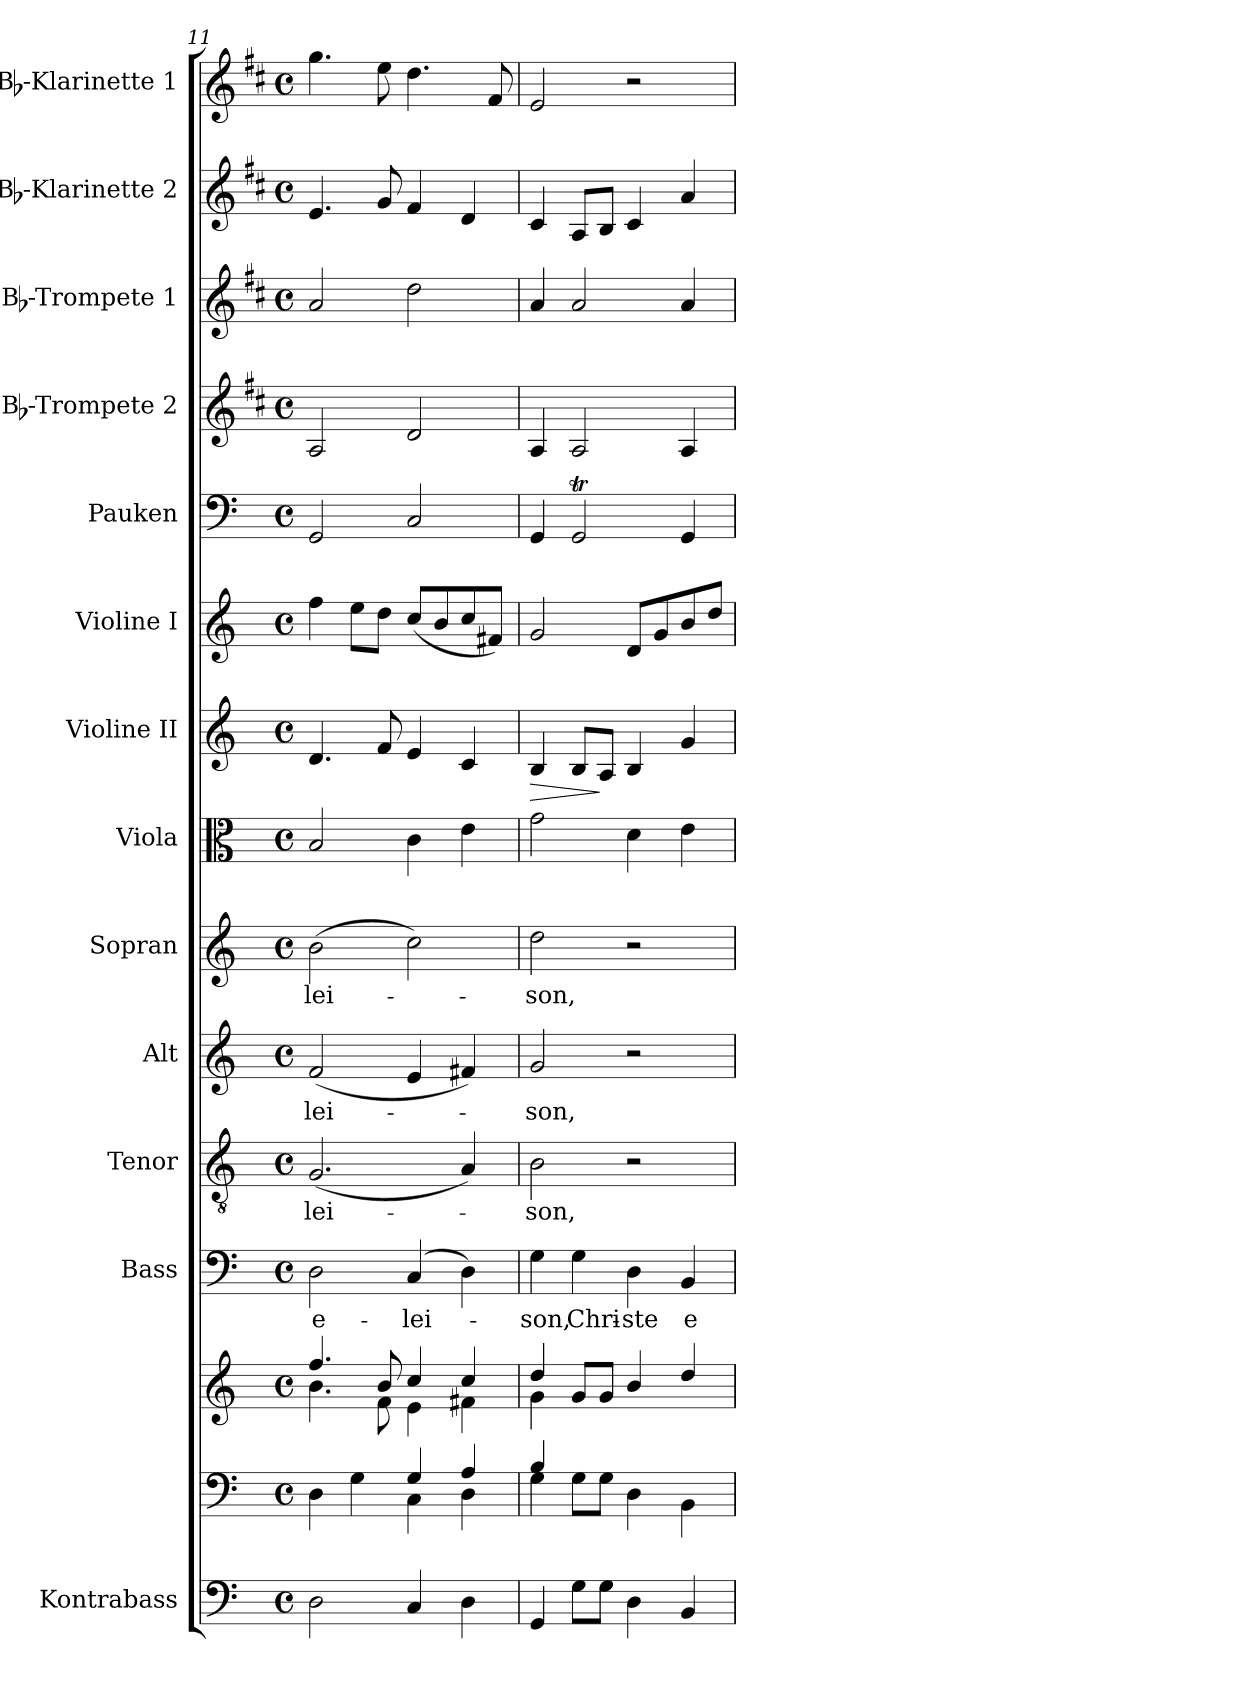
**kern	**kern	**kern	**kern	**text	**kern	**text	**kern	**text	**kern	**text	**kern	**kern	**dynam	**kern	**kern	**kern	**kern	**kern	**kern
*part14	*part13	*part13	*part12	*part12	*part11	*part11	*part10	*part10	*part9	*part9	*part8	*part7	*part7	*part6	*part5	*part4	*part3	*part2	*part1
*staff15	*staff14	*staff13	*staff12	*staff12	*staff11	*staff11	*staff10	*staff10	*staff9	*staff9	*staff8	*staff7	*staff7	*staff6	*staff5	*staff4	*staff3	*staff2	*staff1
*I"Kontrabass	*	*	*I"Bass	*	*I"Tenor	*	*I"Alt	*	*I"Sopran	*	*I"Viola	*I"Violine II	*	*I"Violine I	*I"Pauken	*I"Bb-Trompete 2	*I"Bb-Trompete 1	*I"Bb-Klarinette 2	*I"Bb-Klarinette 1
*I'Kb.	*	*	*I'B.	*	*I'T.	*	*I'A.	*	*I'S.	*	*I'Vla.	*I'Vl. II	*	*I'Vl. I	*I'Pk.	*I'Bb Trp. 2	*I'Bb Trp. 1	*I'Bb Kl. 2	*I'Bb Kl. 1
*clefF4	*clefF4	*clefG2	*clefF4	*	*clefGv2	*	*clefG2	*	*clefG2	*	*clefC3	*clefG2	*	*clefG2	*clefF4	*clefG2	*clefG2	*clefG2	*clefG2
*ITrd7c12	*	*	*	*	*	*	*	*	*	*	*	*	*	*	*	*ITrd1c2	*ITrd1c2	*ITrd1c2	*ITrd1c2
*k[]	*k[]	*k[]	*k[]	*	*k[]	*	*k[]	*	*k[]	*	*k[]	*k[]	*	*k[]	*k[]	*k[]	*k[]	*k[]	*k[]
*C:	*C:	*C:	*C:	*	*C:	*	*C:	*	*C:	*	*C:	*C:	*	*C:	*C:	*C:	*C:	*C:	*C:
*M4/4	*M4/4	*M4/4	*M4/4	*	*M4/4	*	*M4/4	*	*M4/4	*	*M4/4	*M4/4	*	*M4/4	*M4/4	*M4/4	*M4/4	*M4/4	*M4/4
*met(c)	*met(c)	*met(c)	*met(c)	*	*met(c)	*	*met(c)	*	*met(c)	*	*met(c)	*met(c)	*	*met(c)	*met(c)	*met(c)	*met(c)	*met(c)	*met(c)
=11	=11	=11	=11	=11	=11	=11	=11	=11	=11	=11	=11	=11	=11	=11	=11	=11	=11	=11	=11
*	*^	*^	*	*	*	*	*	*	*	*	*	*	*	*	*	*	*	*	*
!	!	!	!	!	!	!LO:LY:b	!	!LO:LY:b	!	!LO:LY:b	!	!LO:LY:b	!	!	!	!	!	!	!	!	!
2DD\	2ryy	4D\	4.ff/	4.b\	2D\	e-	(<2.G/	-lei-	(<2f/	-lei-	(>2b\	-lei-	2B/	4.d/	.	4ff\	2GG/	2G/	2g/	4.d/	4.ff\
.	.	4G\	.	.	.	.	.	.	.	.	.	.	.	.	.	8ee\L	.	.	.	.	.
.	.	.	8b/	8f\	.	.	.	.	.	.	.	.	.	8f/	.	8dd\J	.	.	.	8f/	8dd\
!	!	!	!	!	!	!LO:LY:b	!	!	!	!	!	!	!	!	!	!	!	!	!	!	!
4CC/	4G/	4C\	4cc/	4e\	(4C/	-lei-	.	.	4e/	.	2cc\)	.	4c\	4e/	.	(<8cc/L	2C/	2c/	2cc\	4e/	4.cc\
.	.	.	.	.	.	.	.	.	.	.	.	.	.	.	.	8b/	.	.	.	.	.
4DD\	4A/	4D\	4cc/	4f#X\	4D\)	.	4A/)	.	4f#X/)	.	.	.	4e\	4c/	.	8cc/	.	.	.	4c/	.
.	.	.	.	.	.	.	.	.	.	.	.	.	.	.	.	8f#X/J)	.	.	.	.	8e/
=12	=12	=12	=12	=12	=12	=12	=12	=12	=12	=12	=12	=12	=12	=12	=12	=12	=12	=12	=12	=12	=12
!	!	!	!	!	!	!LO:LY:b	!	!LO:LY:b	!	!LO:LY:b	!	!LO:LY:b	!	!	!LO:HP:b	!	!	!	!	!	!
4GGG/	4B/	4G\	4dd/	4g\	4G\	-son,	2B\	-son,	2g/	-son,	2dd\	-son,	2g\	4B/	>	2g/	4GG/	4G/	4g/	4B/	2d/
!	!	!	!	!	!	!LO:LY:b	!	!	!	!	!	!	!	!	!	!	!	!	!	!	!
8GG\L	2.ryy	8G\L	8g/L	2.ryy	4G\	Chri-	.	.	.	.	.	.	.	8B/L	.	.	2GGT/	2G/	2g/	8G/L	.
8GG\J	.	8G\J	8g/J	.	.	.	.	.	.	.	.	.	.	8A/J	]	.	.	.	.	8A/J	.
!	!	!	!	!	!	!LO:LY:b	!	!	!	!	!	!	!	!	!	!	!	!	!	!	!
4DD\	.	4D\	4b/	.	4D\	-ste	2r	.	2r	.	2r	.	4d\	4B/	.	8d/L	.	.	.	4B/	2r
.	.	.	.	.	.	.	.	.	.	.	.	.	.	.	.	8g/	.	.	.	.	.
!	!	!	!	!	!	!LO:LY:b	!	!	!	!	!	!	!	!	!	!	!	!	!	!	!
4BBB/	.	4BB\	4dd/	.	4BB/	e-	.	.	.	.	.	.	4e\	4g/	.	8b/	4GG/	4G/	4g/	4g/	.
.	.	.	.	.	.	.	.	.	.	.	.	.	.	.	.	8dd/J	.	.	.	.	.
*	*v	*v	*	*	*	*	*	*	*	*	*	*	*	*	*	*	*	*	*	*	*
*	*	*v	*v	*	*	*	*	*	*	*	*	*	*	*	*	*	*	*	*	*
=	=	=	=	=	=	=	=	=	=	=	=	=	=	=	=	=	=	=	=
*-	*-	*-	*-	*-	*-	*-	*-	*-	*-	*-	*-	*-	*-	*-	*-	*-	*-	*-	*-
